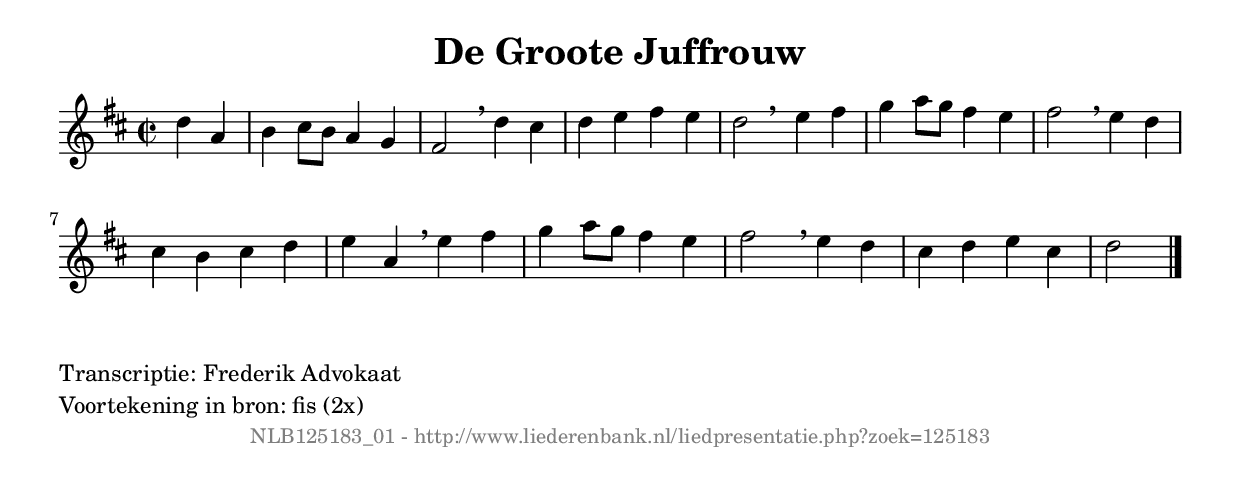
%
% produced by wce2krn 1.64 (7 June 2014)
%
\version"2.16"
#(append! paper-alist '(("long" . (cons (* 210 mm) (* 2000 mm)))))
#(set-default-paper-size "long")
sb = {\breathe}
mBreak = {\breathe }
bBreak = {\breathe }
x = {\once\override NoteHead #'style = #'cross }
gl=\glissando
itime={\override Staff.TimeSignature #'stencil = ##f }
ficta = {\once\set suggestAccidentals = ##t}
fine = {\once\override Score.RehearsalMark #'self-alignment-X = #1 \mark \markup {\italic{Fine}}}
dc = {\once\override Score.RehearsalMark #'self-alignment-X = #1 \mark \markup {\italic{D.C.}}}
dcf = {\once\override Score.RehearsalMark #'self-alignment-X = #1 \mark \markup {\italic{D.C. al Fine}}}
dcc = {\once\override Score.RehearsalMark #'self-alignment-X = #1 \mark \markup {\italic{D.C. al Coda}}}
ds = {\once\override Score.RehearsalMark #'self-alignment-X = #1 \mark \markup {\italic{D.S.}}}
dsf = {\once\override Score.RehearsalMark #'self-alignment-X = #1 \mark \markup {\italic{D.S. al Fine}}}
dsc = {\once\override Score.RehearsalMark #'self-alignment-X = #1 \mark \markup {\italic{D.S. al Coda}}}
pv = {\set Score.repeatCommands = #'((volta "1"))}
sv = {\set Score.repeatCommands = #'((volta "2"))}
tv = {\set Score.repeatCommands = #'((volta "3"))}
qv = {\set Score.repeatCommands = #'((volta "4"))}
xv = {\set Score.repeatCommands = #'((volta #f))}
\header{ tagline = ""
title = "De Groote Juffrouw"
}
\score {{
\key d \major
\relative g'
{
\set melismaBusyProperties = #'()
\partial 32*16
\time 2/2
\tempo 4=120
\override Score.MetronomeMark #'transparent = ##t
\override Score.RehearsalMark #'break-visibility = #(vector #t #t #f)
d'4 a | b cis8 b a4 g fis2 \sb d'4 cis d e fis e d2 \bar ":|" \bBreak
e4 fis | g a8 g fis4 e fis2 \sb e4 d cis b cis d e a, \mBreak
e'4 fis | g a8 g fis4 e fis2 \sb e4 d cis d e cis d2 \bar "|."
 }}
 \midi { }
 \layout {
            indent = 0.0\cm
}
}
\markup { \wordwrap-string #" 
Transcriptie: Frederik Advokaat

Voortekening in bron: fis (2x)
"}
\markup { \vspace #0 } \markup { \with-color #grey \fill-line { \center-column { \smaller "NLB125183_01 - http://www.liederenbank.nl/liedpresentatie.php?zoek=125183" } } }
